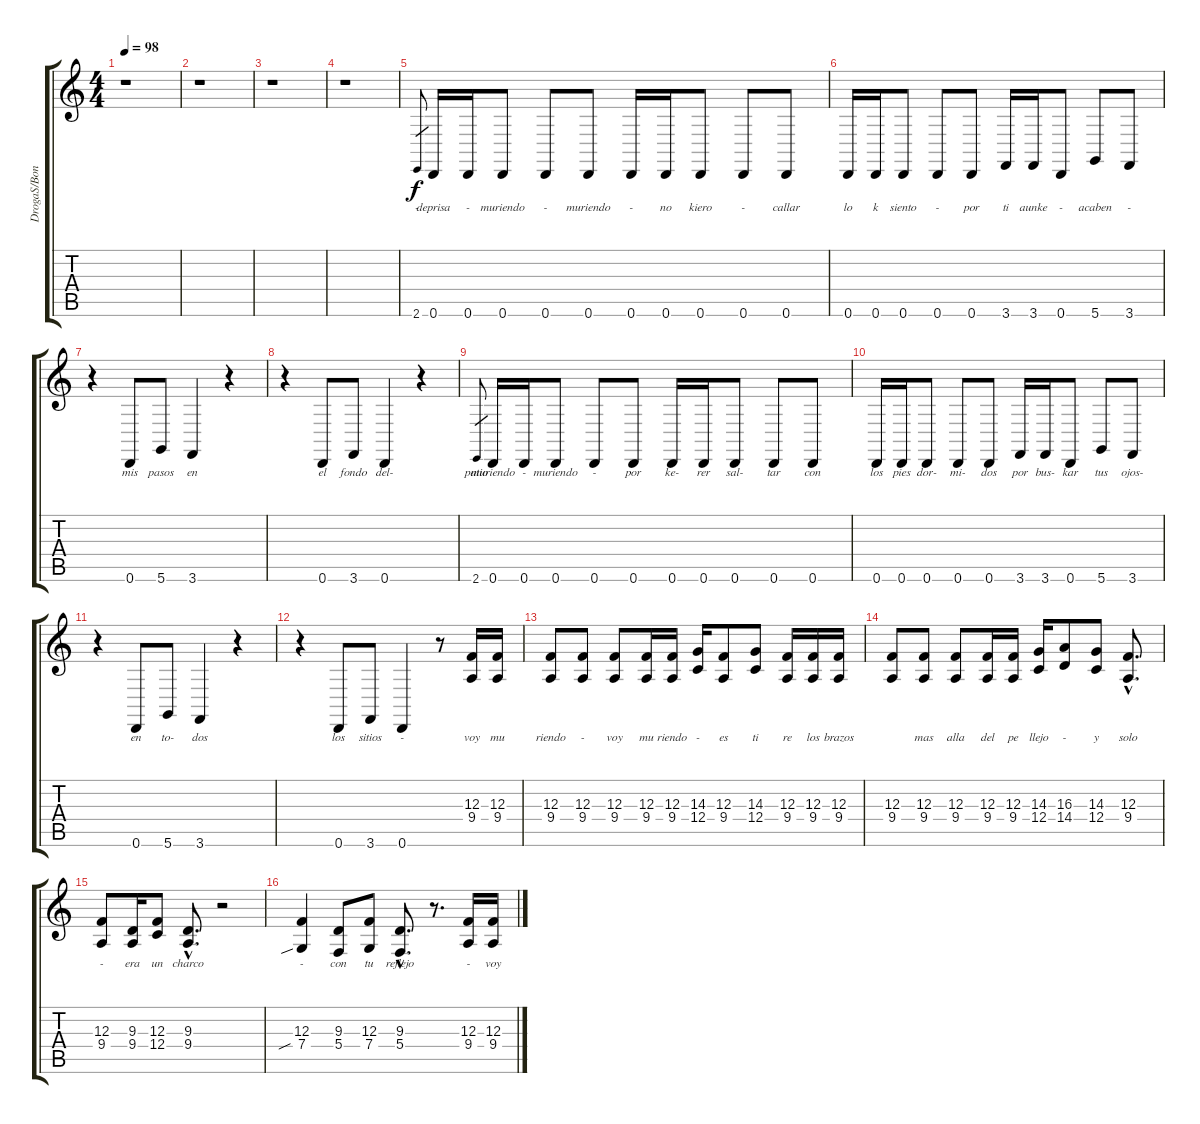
\track ("DrogaS/Bon¡" "DrogaS/Bon") {instrument bassoon}
\staff {score tabs}
\tuning (D4 A3 F3 C3 G2 D2) {hide}
\ts (4 4)
\tempo 98
\clef g2
\ks c
r.1{dy f} |
r.1 |
r.1 |
r.1 |
2.6.8{lyrics (0 "-") lyrics (1 "") lyrics (2 "") lyrics (3 "") lyrics (4 "") gr} 0.6.16{lyrics (0 "deprisa") lyrics (1 "") lyrics (2 "") lyrics (3 "") lyrics (4 "")} 0.6.16{lyrics (0 "-") lyrics (1 "") lyrics (2 "") lyrics (3 "") lyrics (4 "")} 0.6.8{lyrics (0 "muriendo") lyrics (1 "") lyrics (2 "") lyrics (3 "") lyrics (4 "")} 0.6.8{lyrics (0 "-") lyrics (1 "") lyrics (2 "") lyrics (3 "") lyrics (4 "")} 0.6.8{lyrics (0 "muriendo") lyrics (1 "") lyrics (2 "") lyrics (3 "") lyrics (4 "")} 0.6.16{lyrics (0 "-") lyrics (1 "") lyrics (2 "") lyrics (3 "") lyrics (4 "")} 0.6.16{lyrics (0 "no") lyrics (1 "") lyrics (2 "") lyrics (3 "") lyrics (4 "")} 0.6.8{lyrics (0 "kiero") lyrics (1 "") lyrics (2 "") lyrics (3 "") lyrics (4 "")} 0.6.8{lyrics (0 "-") lyrics (1 "") lyrics (2 "") lyrics (3 "") lyrics (4 "")} 0.6.8{lyrics (0 "callar") lyrics (1 "") lyrics (2 "") lyrics (3 "") lyrics (4 "")} |
0.6.16{lyrics (0 "lo") lyrics (1 "") lyrics (2 "") lyrics (3 "") lyrics (4 "")} 0.6.16{lyrics (0 "k") lyrics (1 "") lyrics (2 "") lyrics (3 "") lyrics (4 "")} 0.6.8{lyrics (0 "siento") lyrics (1 "") lyrics (2 "") lyrics (3 "") lyrics (4 "")} 0.6.8{lyrics (0 "-") lyrics (1 "") lyrics (2 "") lyrics (3 "") lyrics (4 "")} 0.6.8{lyrics (0 "por") lyrics (1 "") lyrics (2 "") lyrics (3 "") lyrics (4 "")} 3.6.16{lyrics (0 "ti") lyrics (1 "") lyrics (2 "") lyrics (3 "") lyrics (4 "")} 3.6.16{lyrics (0 "aunke") lyrics (1 "") lyrics (2 "") lyrics (3 "") lyrics (4 "")} 0.6.8{lyrics (0 "-") lyrics (1 "") lyrics (2 "") lyrics (3 "") lyrics (4 "")} 5.6.8{lyrics (0 "acaben") lyrics (1 "") lyrics (2 "") lyrics (3 "") lyrics (4 "")} 3.6.8{lyrics (0 "-") lyrics (1 "") lyrics (2 "") lyrics (3 "") lyrics (4 "")} |
r.4 0.6.8{lyrics (0 "mis") lyrics (1 "") lyrics (2 "") lyrics (3 "") lyrics (4 "")} 5.6.8{lyrics (0 "pasos") lyrics (1 "") lyrics (2 "") lyrics (3 "") lyrics (4 "")} 3.6.4{lyrics (0 "en") lyrics (1 "") lyrics (2 "") lyrics (3 "") lyrics (4 "")} r.4 |
r.4 0.6.8{lyrics (0 "el") lyrics (1 "") lyrics (2 "") lyrics (3 "") lyrics (4 "")} 3.6.8{lyrics (0 "fondo") lyrics (1 "") lyrics (2 "") lyrics (3 "") lyrics (4 "")} 0.6.4{lyrics (0 "del-") lyrics (1 "") lyrics (2 "") lyrics (3 "") lyrics (4 "")} r.4 |
2.6.8{lyrics (0 "patio") lyrics (1 "") lyrics (2 "") lyrics (3 "") lyrics (4 "") gr} 0.6.16{lyrics (0 "muriendo") lyrics (1 "") lyrics (2 "") lyrics (3 "") lyrics (4 "")} 0.6.16{lyrics (0 "-") lyrics (1 "") lyrics (2 "") lyrics (3 "") lyrics (4 "")} 0.6.8{lyrics (0 "muriendo") lyrics (1 "") lyrics (2 "") lyrics (3 "") lyrics (4 "")} 0.6.8{lyrics (0 "-") lyrics (1 "") lyrics (2 "") lyrics (3 "") lyrics (4 "")} 0.6.8{lyrics (0 "por") lyrics (1 "") lyrics (2 "") lyrics (3 "") lyrics (4 "")} 0.6.16{lyrics (0 "ke-") lyrics (1 "") lyrics (2 "") lyrics (3 "") lyrics (4 "")} 0.6.16{lyrics (0 "rer") lyrics (1 "") lyrics (2 "") lyrics (3 "") lyrics (4 "")} 0.6.8{lyrics (0 "sal-") lyrics (1 "") lyrics (2 "") lyrics (3 "") lyrics (4 "")} 0.6.8{lyrics (0 "tar") lyrics (1 "") lyrics (2 "") lyrics (3 "") lyrics (4 "")} 0.6.8{lyrics (0 "con") lyrics (1 "") lyrics (2 "") lyrics (3 "") lyrics (4 "")} |
0.6.16{lyrics (0 "los") lyrics (1 "") lyrics (2 "") lyrics (3 "") lyrics (4 "")} 0.6.16{lyrics (0 "pies") lyrics (1 "") lyrics (2 "") lyrics (3 "") lyrics (4 "")} 0.6.8{lyrics (0 "dor-") lyrics (1 "") lyrics (2 "") lyrics (3 "") lyrics (4 "")} 0.6.8{lyrics (0 "mi-") lyrics (1 "") lyrics (2 "") lyrics (3 "") lyrics (4 "")} 0.6.8{lyrics (0 "dos") lyrics (1 "") lyrics (2 "") lyrics (3 "") lyrics (4 "")} 3.6.16{lyrics (0 "por") lyrics (1 "") lyrics (2 "") lyrics (3 "") lyrics (4 "")} 3.6.16{lyrics (0 "bus-") lyrics (1 "") lyrics (2 "") lyrics (3 "") lyrics (4 "")} 0.6.8{lyrics (0 "kar") lyrics (1 "") lyrics (2 "") lyrics (3 "") lyrics (4 "")} 5.6.8{lyrics (0 "tus") lyrics (1 "") lyrics (2 "") lyrics (3 "") lyrics (4 "")} 3.6.8{lyrics (0 "ojos-") lyrics (1 "") lyrics (2 "") lyrics (3 "") lyrics (4 "")} |
r.4 0.6.8{lyrics (0 "en") lyrics (1 "") lyrics (2 "") lyrics (3 "") lyrics (4 "")} 5.6.8{lyrics (0 "to-") lyrics (1 "") lyrics (2 "") lyrics (3 "") lyrics (4 "")} 3.6.4{lyrics (0 "dos") lyrics (1 "") lyrics (2 "") lyrics (3 "") lyrics (4 "")} r.4 |
r.4 0.6.8{lyrics (0 "los") lyrics (1 "") lyrics (2 "") lyrics (3 "") lyrics (4 "")} 3.6.8{lyrics (0 "sitios") lyrics (1 "") lyrics (2 "") lyrics (3 "") lyrics (4 "")} 0.6.4{lyrics (0 "-") lyrics (1 "") lyrics (2 "") lyrics (3 "") lyrics (4 "")} r.8 (12.3 9.4).16{lyrics (0 "voy") lyrics (1 "") lyrics (2 "") lyrics (3 "") lyrics (4 "")} (12.3 9.4).16{lyrics (0 "mu") lyrics (1 "") lyrics (2 "") lyrics (3 "") lyrics (4 "")} |
(12.3 9.4).8{lyrics (0 "riendo") lyrics (1 "") lyrics (2 "") lyrics (3 "") lyrics (4 "")} (12.3 9.4).8{lyrics (0 "-") lyrics (1 "") lyrics (2 "") lyrics (3 "") lyrics (4 "")} (12.3 9.4).8{lyrics (0 "voy") lyrics (1 "") lyrics (2 "") lyrics (3 "") lyrics (4 "")} (12.3 9.4).16{lyrics (0 "mu") lyrics (1 "") lyrics (2 "") lyrics (3 "") lyrics (4 "")} (12.3 9.4).16{lyrics (0 "riendo") lyrics (1 "") lyrics (2 "") lyrics (3 "") lyrics (4 "")} (14.3 12.4).16{lyrics (0 "-") lyrics (1 "") lyrics (2 "") lyrics (3 "") lyrics (4 "")} (12.3 9.4).8{lyrics (0 "es") lyrics (1 "") lyrics (2 "") lyrics (3 "") lyrics (4 "")} (14.3 12.4).8{lyrics (0 "ti") lyrics (1 "") lyrics (2 "") lyrics (3 "") lyrics (4 "")} (12.3 9.4).16{lyrics (0 "re") lyrics (1 "") lyrics (2 "") lyrics (3 "") lyrics (4 "")} (12.3 9.4).16{lyrics (0 "los") lyrics (1 "") lyrics (2 "") lyrics (3 "") lyrics (4 "")} (12.3 9.4).16{lyrics (0 "brazos") lyrics (1 "") lyrics (2 "") lyrics (3 "") lyrics (4 "")} |
(12.3 9.4).8{lyrics (0 "") lyrics (1 "") lyrics (2 "") lyrics (3 "") lyrics (4 "")} (12.3 9.4).8{lyrics (0 "mas") lyrics (1 "") lyrics (2 "") lyrics (3 "") lyrics (4 "")} (12.3 9.4).8{lyrics (0 "alla") lyrics (1 "") lyrics (2 "") lyrics (3 "") lyrics (4 "")} (12.3 9.4).16{lyrics (0 "del") lyrics (1 "") lyrics (2 "") lyrics (3 "") lyrics (4 "")} (12.3 9.4).16{lyrics (0 "pe") lyrics (1 "") lyrics (2 "") lyrics (3 "") lyrics (4 "")} (14.3 12.4).16{lyrics (0 "llejo") lyrics (1 "") lyrics (2 "") lyrics (3 "") lyrics (4 "")} (16.3 14.4).8{lyrics (0 "-") lyrics (1 "") lyrics (2 "") lyrics (3 "") lyrics (4 "")} (14.3 12.4).8{lyrics (0 "y") lyrics (1 "") lyrics (2 "") lyrics (3 "") lyrics (4 "")} (12.3{hac} 9.4{hac}).8{d lyrics (0 "solo") lyrics (1 "") lyrics (2 "") lyrics (3 "") lyrics (4 "")} |
(12.3 9.4).8{lyrics (0 "-") lyrics (1 "") lyrics (2 "") lyrics (3 "") lyrics (4 "")} (9.3 9.4).16{lyrics (0 "era") lyrics (1 "") lyrics (2 "") lyrics (3 "") lyrics (4 "")} (12.3 12.4).8{lyrics (0 "un") lyrics (1 "") lyrics (2 "") lyrics (3 "") lyrics (4 "")} (9.3{hac} 9.4{hac}).8{d lyrics (0 "charco") lyrics (1 "") lyrics (2 "") lyrics (3 "") lyrics (4 "")} r.2 |
(12.3 7.4{sib}).4{lyrics (0 "-") lyrics (1 "") lyrics (2 "") lyrics (3 "") lyrics (4 "")} (9.3 5.4).8{lyrics (0 "con") lyrics (1 "") lyrics (2 "") lyrics (3 "") lyrics (4 "")} (12.3 7.4).8{lyrics (0 "tu") lyrics (1 "") lyrics (2 "") lyrics (3 "") lyrics (4 "")} (9.3{hac} 5.4{hac}).8{d lyrics (0 "reflejo") lyrics (1 "") lyrics (2 "") lyrics (3 "") lyrics (4 "")} r.8{d} (12.3 9.4).16{lyrics (0 "-") lyrics (1 "") lyrics (2 "") lyrics (3 "") lyrics (4 "")} (12.3 9.4).16{lyrics (0 "voy") lyrics (1 "") lyrics (2 "") lyrics (3 "") lyrics (4 "")}
